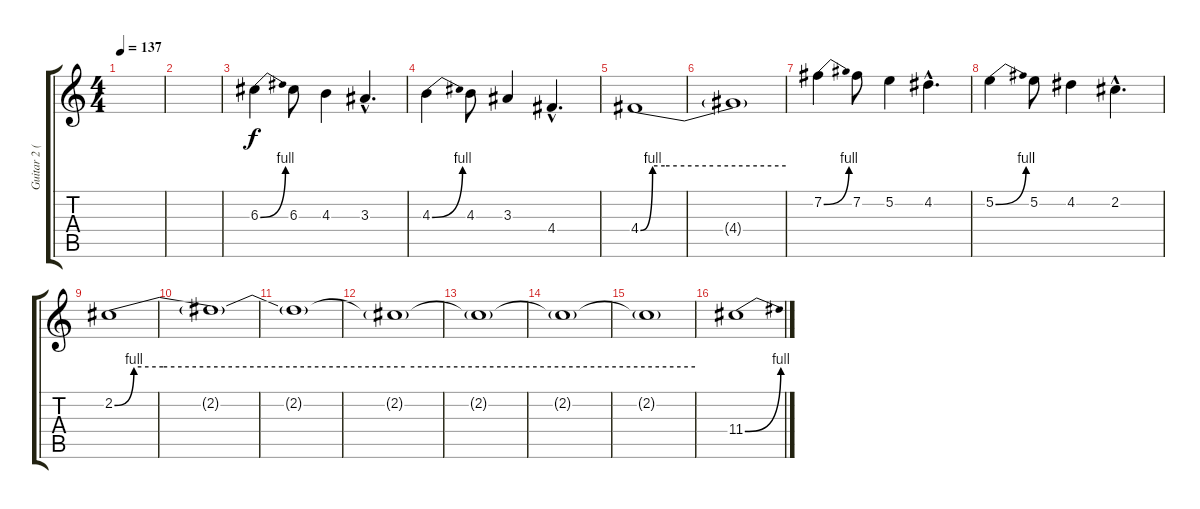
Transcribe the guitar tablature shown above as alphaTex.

\track ("Guitar 2 (Lead)" "Guitar 2 (") {instrument distortionguitar}
\staff {score tabs}
\tuning (E4 B3 G3 D3 A2 E2) {hide}
\ts (4 4)
\tempo 137
\clef g2
\ks c
|
|
6.3{be (bend 0 0 60 4)}.4{volume 16} 6.3.8 4.3.4 3.3{hac}.4{d} |
4.3{be (bend 0 0 60 4)}.4 4.3.8 3.3.4 4.4{hac}.4{d} |
4.4{be (custom 0 0 5 4 10 4 15 4 30 4 60 4)}.1 |
4.4{t}.1 |
7.2{be (bend 0 0 60 4)}.4 7.2.8 5.2.4 4.2{hac}.4{d} |
5.2{be (bend 0 0 60 4)}.4 5.2.8 4.2.4 2.2{hac}.4{d} |
2.2{be (custom 0 0 2 4 5 4 30 4 60 4)}.1 |
2.2{t}.1 |
2.2{t}.1 |
2.2{t}.1 |
2.2{t}.1 |
2.2{t}.1 |
2.2{t}.1 |
11.4{be (bend 0 0 60 4)}.1
